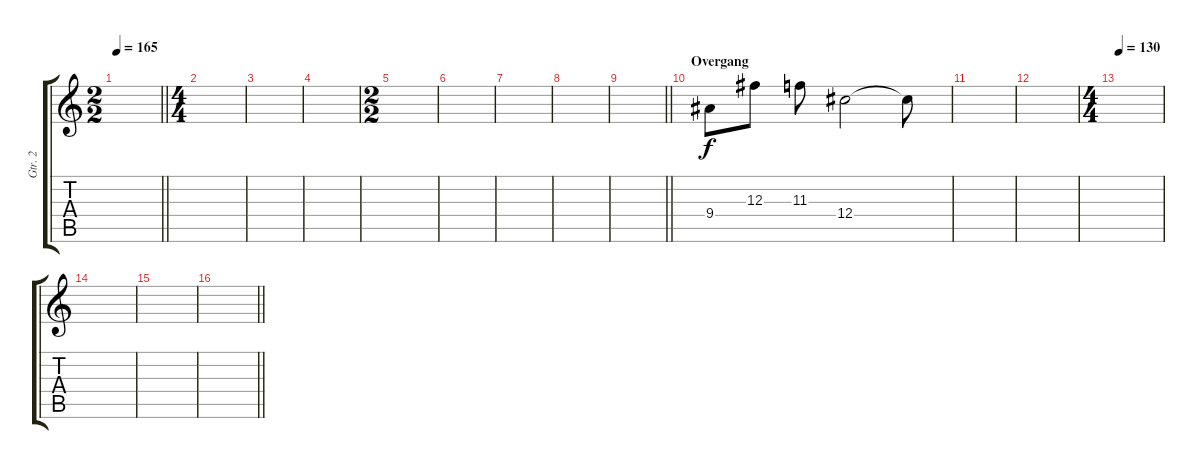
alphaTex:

\track ("Gtr. 2" "Gtr. 2") {instrument distortionguitar}
\staff {score tabs}
\tuning (Eb4 Bb3 Gb3 Db3 Ab2 Eb2) {hide}
\ts (2 2)
\tempo 165
\clef g2
\barLineRight lightlight
\ks c
|
\ts (4 4)
|
|
|
\ts (2 2)
|
|
|
|
\barLineRight lightlight
|
\section ("" "Overgang")
9.4.8 12.3.8 11.3.8 12.4.2 12.4{t}.8 |
|
|
\ts (4 4)
\tempo 130
|
|
|
\barLineRight lightlight
